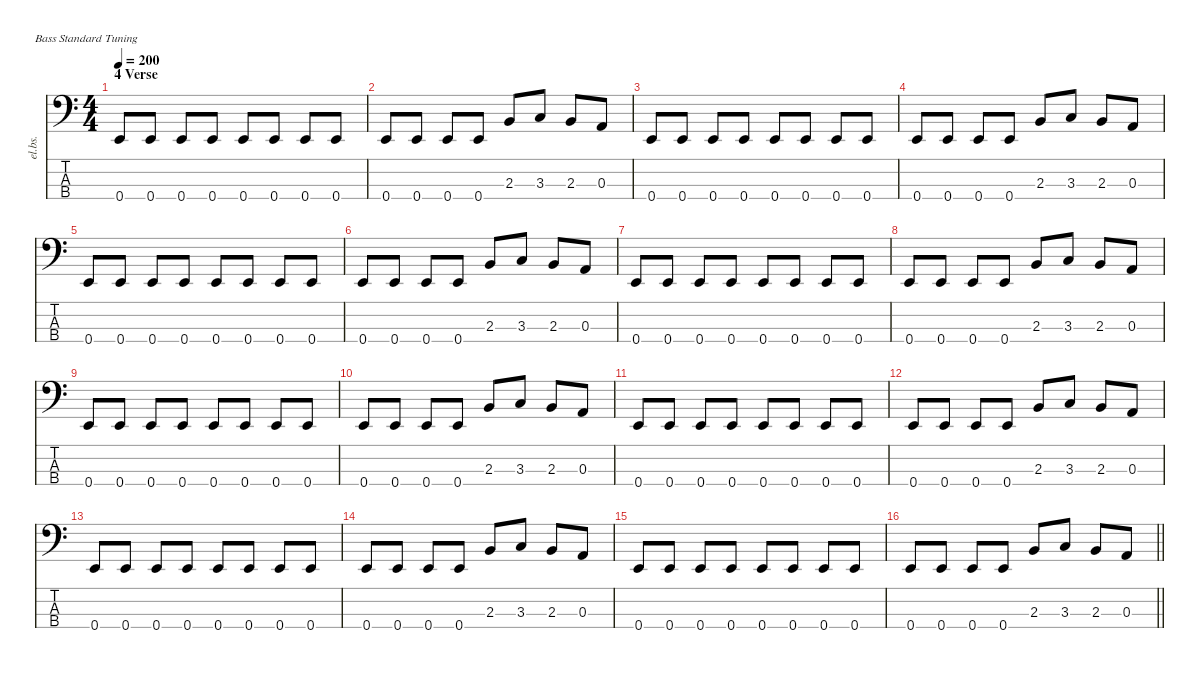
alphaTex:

\defaultSystemsLayout 4
\hideDynamics
\bracketExtendMode nobrackets
\otherSystemsTrackNameOrientation horizontal
\track ("Cliff Burton (Bass)" "el.bs.") {instrument electricbasspick}
\staff {score tabs}
\tuning (G2 D2 A1 E1)
\ts (4 4)
\section ("" "4 Verse")
\tempo 200
\clef f4
\ks c
0.4.8{dy f beam Up} 0.4.8{beam Up} 0.4.8{beam Up} 0.4.8{beam Up} 0.4.8{beam Up} 0.4.8{beam Up} 0.4.8{beam Up} 0.4.8{beam Up} |
0.4.8{beam Up} 0.4.8{beam Up} 0.4.8{beam Up} 0.4.8{beam Up} 2.3.8{beam Up} 3.3.8{beam Up} 2.3.8{beam Up} 0.3.8{beam Up} |
0.4.8{beam Up} 0.4.8{beam Up} 0.4.8{beam Up} 0.4.8{beam Up} 0.4.8{beam Up} 0.4.8{beam Up} 0.4.8{beam Up} 0.4.8{beam Up} |
0.4.8{beam Up} 0.4.8{beam Up} 0.4.8{beam Up} 0.4.8{beam Up} 2.3.8{beam Up} 3.3.8{beam Up} 2.3.8{beam Up} 0.3.8{beam Up} |
0.4.8{beam Up} 0.4.8{beam Up} 0.4.8{beam Up} 0.4.8{beam Up} 0.4.8{beam Up} 0.4.8{beam Up} 0.4.8{beam Up} 0.4.8{beam Up} |
0.4.8{beam Up} 0.4.8{beam Up} 0.4.8{beam Up} 0.4.8{beam Up} 2.3.8{beam Up} 3.3.8{beam Up} 2.3.8{beam Up} 0.3.8{beam Up} |
0.4.8{beam Up} 0.4.8{beam Up} 0.4.8{beam Up} 0.4.8{beam Up} 0.4.8{beam Up} 0.4.8{beam Up} 0.4.8{beam Up} 0.4.8{beam Up} |
0.4.8{beam Up} 0.4.8{beam Up} 0.4.8{beam Up} 0.4.8{beam Up} 2.3.8{beam Up} 3.3.8{beam Up} 2.3.8{beam Up} 0.3.8{beam Up} |
0.4.8{beam Up} 0.4.8{beam Up} 0.4.8{beam Up} 0.4.8{beam Up} 0.4.8{beam Up} 0.4.8{beam Up} 0.4.8{beam Up} 0.4.8{beam Up} |
0.4.8{beam Up} 0.4.8{beam Up} 0.4.8{beam Up} 0.4.8{beam Up} 2.3.8{beam Up} 3.3.8{beam Up} 2.3.8{beam Up} 0.3.8{beam Up} |
0.4.8{beam Up} 0.4.8{beam Up} 0.4.8{beam Up} 0.4.8{beam Up} 0.4.8{beam Up} 0.4.8{beam Up} 0.4.8{beam Up} 0.4.8{beam Up} |
0.4.8{beam Up} 0.4.8{beam Up} 0.4.8{beam Up} 0.4.8{beam Up} 2.3.8{beam Up} 3.3.8{beam Up} 2.3.8{beam Up} 0.3.8{beam Up} |
0.4.8{beam Up} 0.4.8{beam Up} 0.4.8{beam Up} 0.4.8{beam Up} 0.4.8{beam Up} 0.4.8{beam Up} 0.4.8{beam Up} 0.4.8{beam Up} |
0.4.8{beam Up} 0.4.8{beam Up} 0.4.8{beam Up} 0.4.8{beam Up} 2.3.8{beam Up} 3.3.8{beam Up} 2.3.8{beam Up} 0.3.8{beam Up} |
0.4.8{beam Up} 0.4.8{beam Up} 0.4.8{beam Up} 0.4.8{beam Up} 0.4.8{beam Up} 0.4.8{beam Up} 0.4.8{beam Up} 0.4.8{beam Up} |
\barLineRight lightlight
0.4.8{beam Up} 0.4.8{beam Up} 0.4.8{beam Up} 0.4.8{beam Up} 2.3.8{beam Up} 3.3.8{beam Up} 2.3.8{beam Up} 0.3.8{beam Up}
